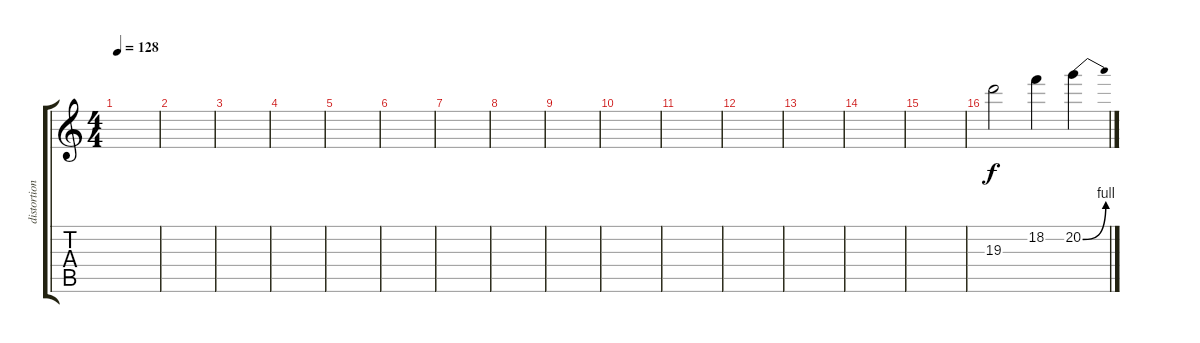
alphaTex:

\track ("distortion 3" "distortion") {instrument distortionguitar}
\staff {score tabs}
\tuning (E4 B3 G3 D3 A2 D2) {hide}
\ts (4 4)
\tempo 128
\clef g2
\ks c
|
|
|
|
|
|
|
|
|
|
|
|
|
|
|
19.3.2 18.2.4 20.2{be (bend 0 0 60 4)}.4
